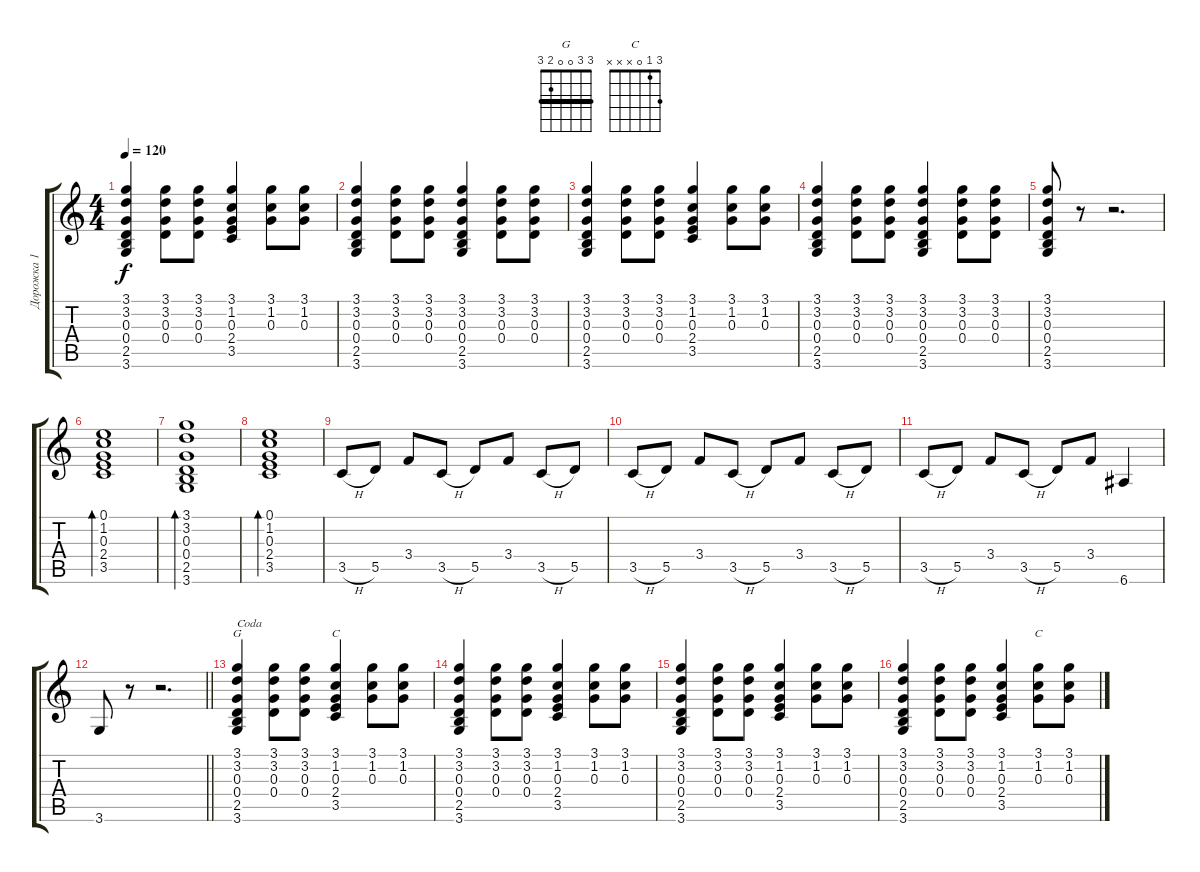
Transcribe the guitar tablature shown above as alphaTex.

\track ("Дорожка 1" "Дорожка 1") {instrument acousticguitarsteel}
\staff {score tabs}
\tuning (E4 B3 G3 D3 A2 E2) {hide}
\chord ("G" 3 3 0 0 2 3) {barre 3}
\chord ("C" 3 1 0 2 3 x)
\chord ("C" 3 1 0 x x x)
\ts (4 4)
\tempo 120
\clef g2
\ks c
(3.1 3.2 0.3 0.4 2.5 3.6).4{dy f} (3.1 3.2 0.3 0.4).8 (3.1 3.2 0.3 0.4).8 (3.1 1.2 0.3 2.4 3.5).4 (3.1 1.2 0.3).8 (3.1 1.2 0.3).8 |
(3.1 3.2 0.3 0.4 2.5 3.6).4 (3.1 3.2 0.3 0.4).8 (3.1 3.2 0.3 0.4).8 (3.1 3.2 0.3 0.4 2.5 3.6).4 (3.1 3.2 0.3 0.4).8 (3.1 3.2 0.3 0.4).8 |
(3.1 3.2 0.3 0.4 2.5 3.6).4 (3.1 3.2 0.3 0.4).8 (3.1 3.2 0.3 0.4).8 (3.1 1.2 0.3 2.4 3.5).4 (3.1 1.2 0.3).8 (3.1 1.2 0.3).8 |
(3.1 3.2 0.3 0.4 2.5 3.6).4 (3.1 3.2 0.3 0.4).8 (3.1 3.2 0.3 0.4).8 (3.1 3.2 0.3 0.4 2.5 3.6).4 (3.1 3.2 0.3 0.4).8 (3.1 3.2 0.3 0.4).8 |
(3.1 3.2 0.3 0.4 2.5 3.6).8 r.8 r.2{d} |
(0.1 1.2 0.3 2.4 3.5).1{bd 60} |
(3.1 3.2 0.3 0.4 2.5 3.6).1{bd 60} |
(0.1 1.2 0.3 2.4 3.5).1{bd 60} |
3.5{h}.8 5.5.8 3.4.8 3.5{h}.8 5.5.8 3.4.8 3.5{h}.8 5.5.8 |
3.5{h}.8 5.5.8 3.4.8 3.5{h}.8 5.5.8 3.4.8 3.5{h}.8 5.5.8 |
3.5{h}.8 5.5.8 3.4.8 3.5{h}.8 5.5.8 3.4.8 6.6.4 |
\barLineRight lightlight
3.6.8 r.8 r.2{d} |
(3.1 3.2 0.3 0.4 2.5 3.6).4{ch "G" txt "Coda"} (3.1 3.2 0.3 0.4).8 (3.1 3.2 0.3 0.4).8 (3.1 1.2 0.3 2.4 3.5).4{ch "C"} (3.1 1.2 0.3).8 (3.1 1.2 0.3).8 |
(3.1 3.2 0.3 0.4 2.5 3.6).4 (3.1 3.2 0.3 0.4).8 (3.1 3.2 0.3 0.4).8 (3.1 1.2 0.3 2.4 3.5).4 (3.1 1.2 0.3).8 (3.1 1.2 0.3).8 |
(3.1 3.2 0.3 0.4 2.5 3.6).4 (3.1 3.2 0.3 0.4).8 (3.1 3.2 0.3 0.4).8 (3.1 1.2 0.3 2.4 3.5).4 (3.1 1.2 0.3).8 (3.1 1.2 0.3).8 |
(3.1 3.2 0.3 0.4 2.5 3.6).4 (3.1 3.2 0.3 0.4).8 (3.1 3.2 0.3 0.4).8 (3.1 1.2 0.3 2.4 3.5).4 (3.1 1.2 0.3).8{ch "C"} (3.1 1.2 0.3).8
